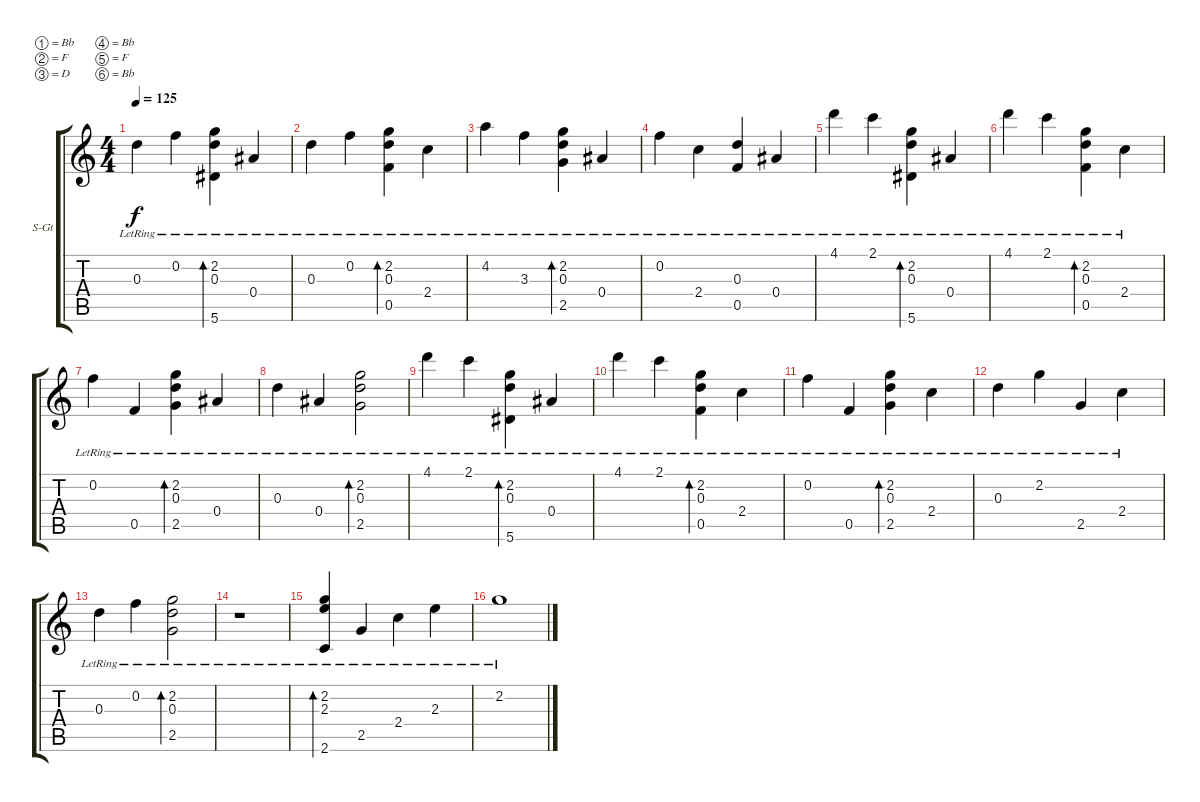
\bracketExtendMode groupsimilarinstruments
\firstSystemTrackNameOrientation horizontal
\otherSystemsTrackNameOrientation horizontal
\track ("Òô¹ì 3" "S-Gt") {instrument stringensemble1}
\staff {score tabs}
\tuning (Bb4 F4 D4 Bb3 F3 Bb2)
\displaytranspose 12
\ts (4 4)
\tempo 125
\clef g2
\ks c
0.3{lr}.4{dy f} 0.2{lr}.4 (2.2{lr} 0.3{lr} 5.6{lr}).4{bd 480} 0.4{lr}.4 |
0.3{lr}.4 0.2{lr}.4 (2.2{lr} 0.3{lr} 0.5{lr}).4{bd 240} 2.4{lr}.4 |
4.2{lr}.4 3.3{lr}.4 (2.2{lr} 0.3{lr} 2.5{lr}).4{bd 240} 0.4{lr}.4 |
0.2{lr}.4 2.4{lr}.4 (0.3{lr} 0.5{lr}).4 0.4{lr}.4 |
4.1{lr}.4 2.1{lr}.4 (2.2{lr} 0.3{lr} 5.6{lr}).4{bd 240} 0.4{lr}.4 |
4.1{lr}.4 2.1{lr}.4 (2.2{lr} 0.3{lr} 0.5{lr}).4{bd 240} 2.4{lr}.4 |
0.2{lr}.4 0.5{lr}.4 (2.2{lr} 0.3{lr} 2.5{lr}).4{bd 240} 0.4{lr}.4 |
0.3{lr}.4 0.4{lr}.4 (2.2{lr} 0.3{lr} 2.5{lr}).2{bd 240} |
4.1{lr}.4 2.1{lr}.4 (2.2{lr} 0.3{lr} 5.6{lr}).4{bd 240} 0.4{lr}.4 |
4.1{lr}.4 2.1{lr}.4 (2.2{lr} 0.3{lr} 0.5{lr}).4{bd 240} 2.4{lr}.4 |
0.2{lr}.4 0.5{lr}.4 (2.2{lr} 0.3{lr} 2.5{lr}).4{bd 240} 2.4{lr}.4 |
0.3{lr}.4 2.2{lr}.4 2.5{lr}.4 2.4{lr}.4 |
0.3{lr}.4 0.2{lr}.4 (2.2{lr} 0.3{lr} 2.5{lr}).2{bd 480} |
r.1 |
(2.2{lr} 2.3{lr} 2.6{lr}).4{bd 480} 2.5{lr}.4 2.4{lr}.4 2.3{lr}.4 |
2.2{lr}.1
